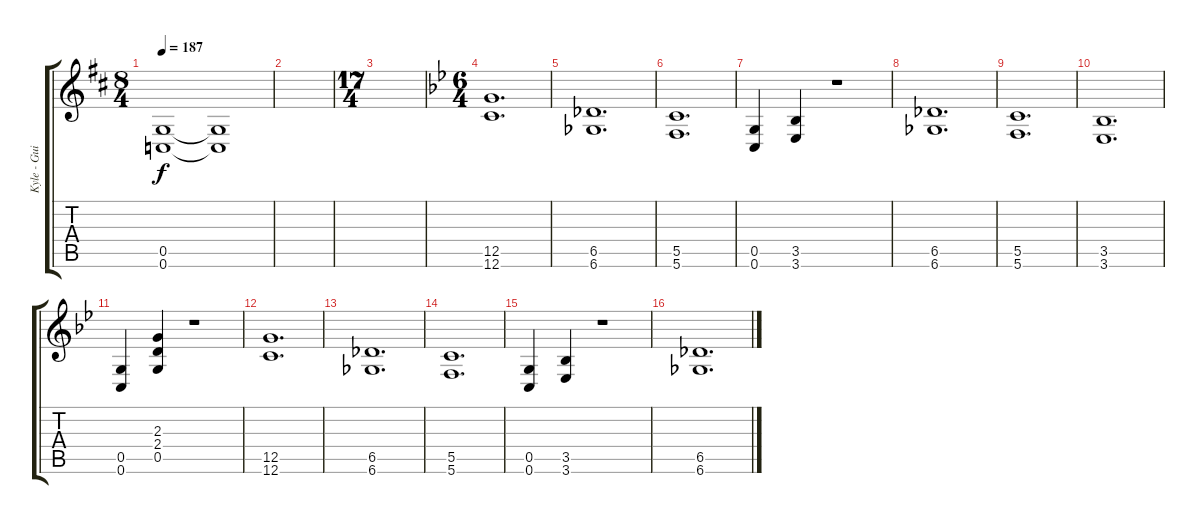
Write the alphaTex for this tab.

\track ("Kyle - Guitar 2" "Kyle - Gui") {instrument distortionguitar}
\staff {score tabs}
\tuning (D4 A3 F3 C3 G2 C2) {hide}
\ts (8 4)
\tempo 187
\clef g2
\ks d
(0.5{t} 0.6{t}).1{dy f} (0.5{t} 0.6{t}).1 |
|
\ts (17 4)
|
\ts (6 4)
\ks bb
(12.5 12.6).1{d} |
(6.5 6.6).1{d} |
(5.5 5.6).1{d} |
(0.5 0.6).4 (3.5 3.6).4 r.1 |
(6.5 6.6).1{d} |
(5.5 5.6).1{d} |
(3.5 3.6).1{d} |
(0.5 0.6).4 (2.3 2.4 0.5).4 r.1 |
(12.5 12.6).1{d} |
(6.5 6.6).1{d} |
(5.5 5.6).1{d} |
(0.5 0.6).4 (3.5 3.6).4 r.1 |
(6.5 6.6).1{d}
